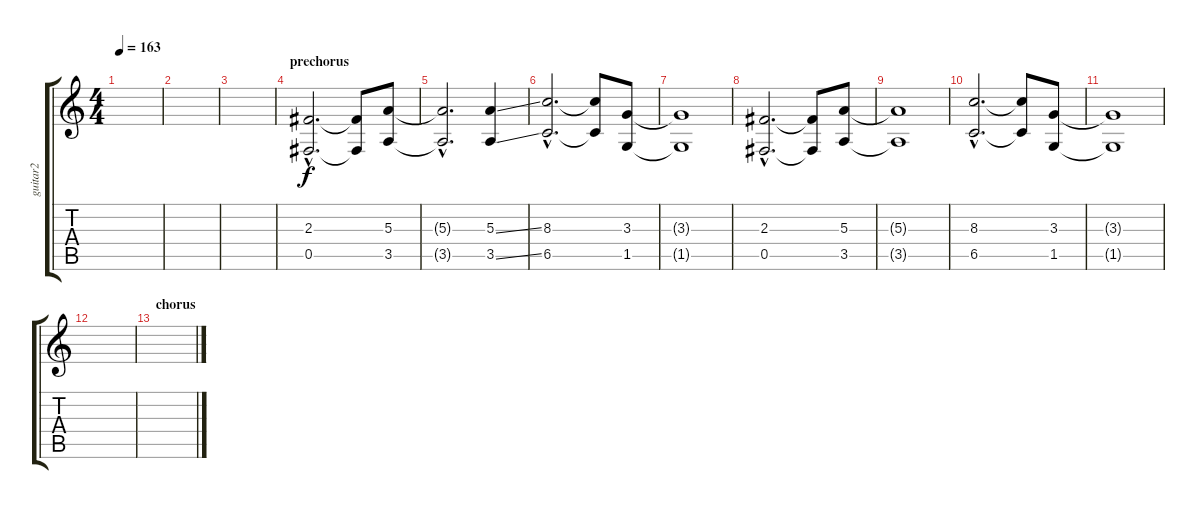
\track ("guitar2" "guitar2") {instrument distortionguitar}
\staff {score tabs}
\tuning (Db4 Ab3 E3 B2 Gb2 B1) {hide}
\ts (4 4)
\tempo 163
\clef g2
\ks c
|
|
|
\section ("" "prechorus")
(2.3{hac} 0.5{hac}).2{d} (2.3{t} 0.5{t}).8 (5.3 3.5).8 |
(5.3{hac t} 3.5{hac t}).2{d} (5.3{ss} 3.5{ss}).4 |
(8.3{hac} 6.5{hac}).2{d} (8.3{t} 6.5{t}).8 (3.3 1.5).8 |
(3.3{t} 1.5{t}).1 |
(2.3{hac} 0.5{hac}).2{d} (2.3{t} 0.5{t}).8 (5.3 3.5).8 |
(5.3{t} 3.5{t}).1 |
(8.3{hac} 6.5{hac}).2{d} (8.3{t} 6.5{t}).8 (3.3 1.5).8 |
(3.3{t} 1.5{t}).1 |
|
\section ("" "chorus")
